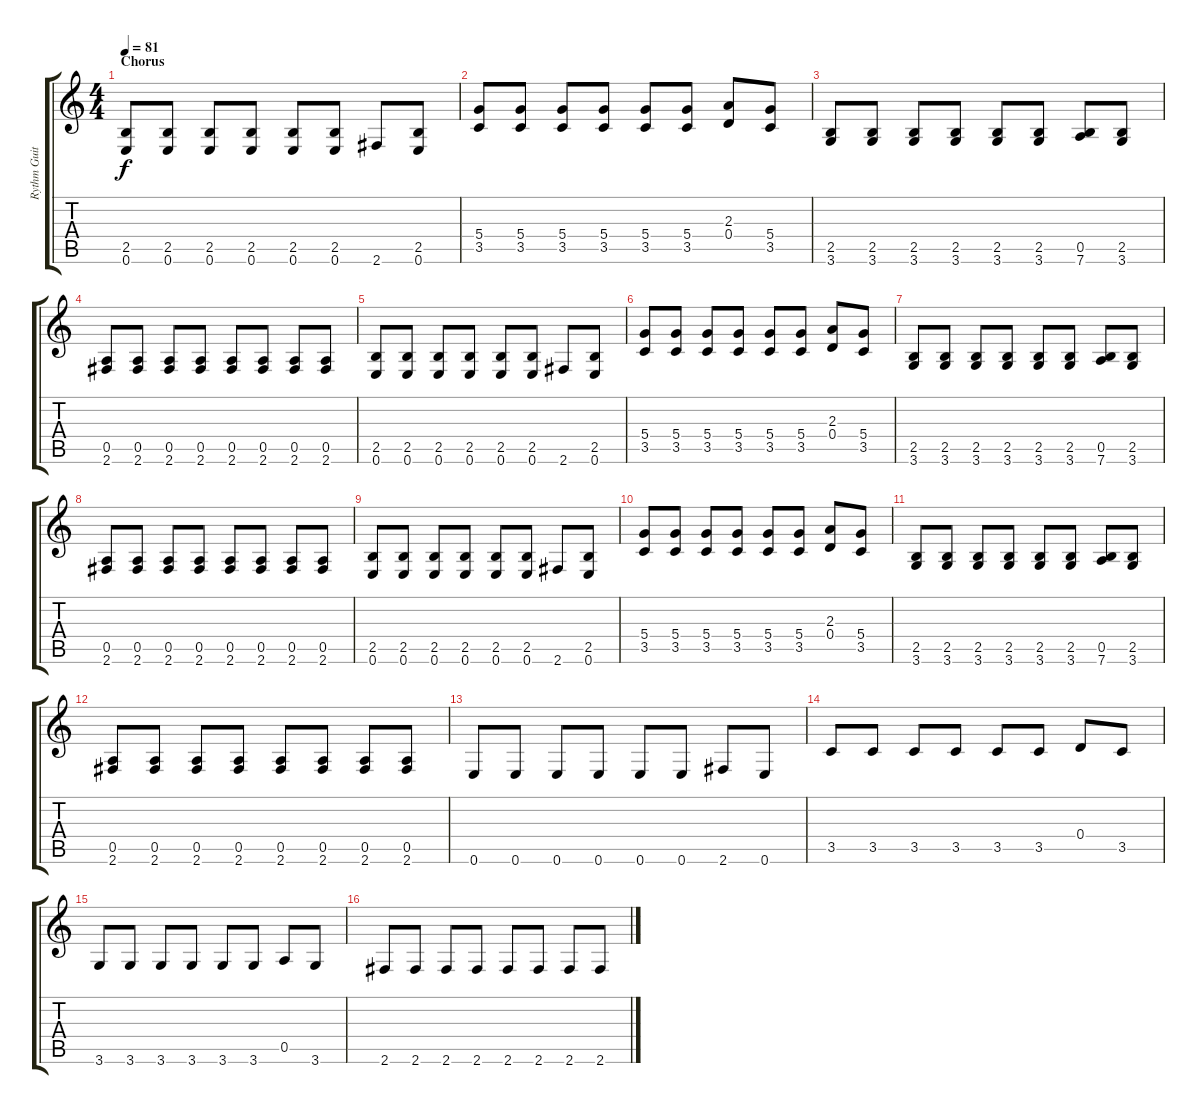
\track ("Rythm Guitar" "Rythm Guit") {instrument distortionguitar}
\staff {score tabs}
\tuning (E4 B3 G3 D3 A2 E2) {hide}
\ts (4 4)
\section ("" "Chorus")
\tempo 81
\clef g2
\ks c
(2.5 0.6).8{dy f volume 13} (2.5 0.6).8 (2.5 0.6).8 (2.5 0.6).8 (2.5 0.6).8 (2.5 0.6).8 2.6.8 (2.5 0.6).8 |
(5.4 3.5).8 (5.4 3.5).8 (5.4 3.5).8 (5.4 3.5).8 (5.4 3.5).8 (5.4 3.5).8 (2.3 0.4).8 (5.4 3.5).8 |
(2.5 3.6).8 (2.5 3.6).8 (2.5 3.6).8 (2.5 3.6).8 (2.5 3.6).8 (2.5 3.6).8 (0.5 7.6).8 (2.5 3.6).8 |
(0.5 2.6).8 (0.5 2.6).8 (0.5 2.6).8 (0.5 2.6).8 (0.5 2.6).8 (0.5 2.6).8 (0.5 2.6).8 (0.5 2.6).8 |
(2.5 0.6).8 (2.5 0.6).8 (2.5 0.6).8 (2.5 0.6).8 (2.5 0.6).8 (2.5 0.6).8 2.6.8 (2.5 0.6).8 |
(5.4 3.5).8 (5.4 3.5).8 (5.4 3.5).8 (5.4 3.5).8 (5.4 3.5).8 (5.4 3.5).8 (2.3 0.4).8 (5.4 3.5).8 |
(2.5 3.6).8 (2.5 3.6).8 (2.5 3.6).8 (2.5 3.6).8 (2.5 3.6).8 (2.5 3.6).8 (0.5 7.6).8 (2.5 3.6).8 |
(0.5 2.6).8 (0.5 2.6).8 (0.5 2.6).8 (0.5 2.6).8 (0.5 2.6).8 (0.5 2.6).8 (0.5 2.6).8 (0.5 2.6).8 |
(2.5 0.6).8 (2.5 0.6).8 (2.5 0.6).8 (2.5 0.6).8 (2.5 0.6).8 (2.5 0.6).8 2.6.8 (2.5 0.6).8 |
(5.4 3.5).8 (5.4 3.5).8 (5.4 3.5).8 (5.4 3.5).8 (5.4 3.5).8 (5.4 3.5).8 (2.3 0.4).8 (5.4 3.5).8 |
(2.5 3.6).8 (2.5 3.6).8 (2.5 3.6).8 (2.5 3.6).8 (2.5 3.6).8 (2.5 3.6).8 (0.5 7.6).8 (2.5 3.6).8 |
(0.5 2.6).8 (0.5 2.6).8 (0.5 2.6).8 (0.5 2.6).8 (0.5 2.6).8 (0.5 2.6).8 (0.5 2.6).8 (0.5 2.6).8 |
0.6.8{volume 10} 0.6.8 0.6.8 0.6.8 0.6.8 0.6.8 2.6.8 0.6.8 |
3.5.8 3.5.8 3.5.8 3.5.8 3.5.8 3.5.8 0.4.8 3.5.8 |
3.6.8 3.6.8 3.6.8 3.6.8 3.6.8 3.6.8 0.5.8 3.6.8 |
2.6.8 2.6.8 2.6.8 2.6.8 2.6.8 2.6.8 2.6.8 2.6.8
